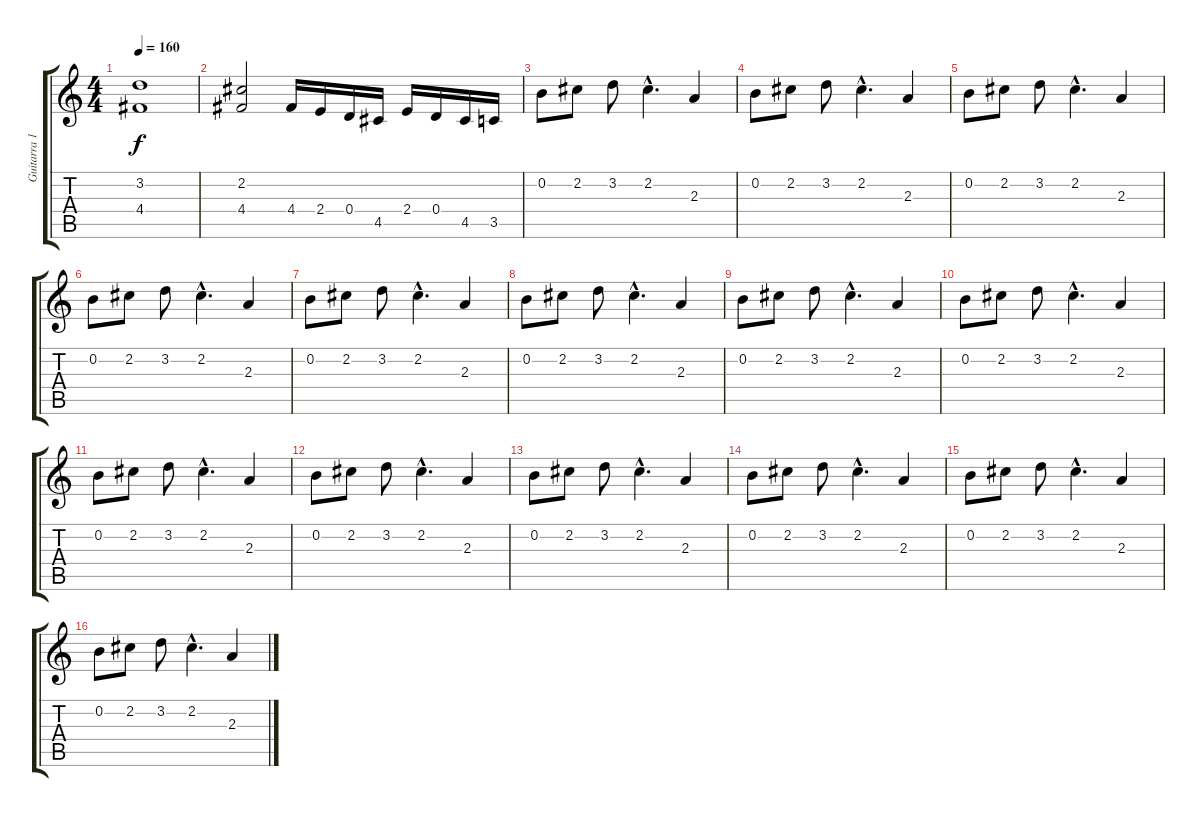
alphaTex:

\track ("Guitarra 1" "Guitarra 1") {instrument distortionguitar}
\staff {score tabs}
\tuning (E4 B3 G3 D3 A2 E2) {hide}
\ts (4 4)
\tempo 160
\clef g2
\ks c
(3.2 4.4).1{dy f} |
(2.2 4.4).2 4.4.16 2.4.16 0.4.16 4.5.16 2.4.16 0.4.16 4.5.16 3.5.16 |
0.2.8 2.2.8 3.2.8 2.2{hac}.4{d} 2.3.4 |
0.2.8 2.2.8 3.2.8 2.2{hac}.4{d} 2.3.4 |
0.2.8 2.2.8 3.2.8 2.2{hac}.4{d} 2.3.4 |
0.2.8 2.2.8 3.2.8 2.2{hac}.4{d} 2.3.4 |
0.2.8 2.2.8 3.2.8 2.2{hac}.4{d} 2.3.4 |
0.2.8 2.2.8 3.2.8 2.2{hac}.4{d} 2.3.4 |
0.2.8 2.2.8 3.2.8 2.2{hac}.4{d} 2.3.4 |
0.2.8 2.2.8 3.2.8 2.2{hac}.4{d} 2.3.4 |
0.2.8 2.2.8 3.2.8 2.2{hac}.4{d} 2.3.4 |
0.2.8 2.2.8 3.2.8 2.2{hac}.4{d} 2.3.4 |
0.2.8 2.2.8 3.2.8 2.2{hac}.4{d} 2.3.4 |
0.2.8 2.2.8 3.2.8 2.2{hac}.4{d} 2.3.4 |
0.2.8 2.2.8 3.2.8 2.2{hac}.4{d} 2.3.4 |
0.2.8 2.2.8 3.2.8 2.2{hac}.4{d} 2.3.4
